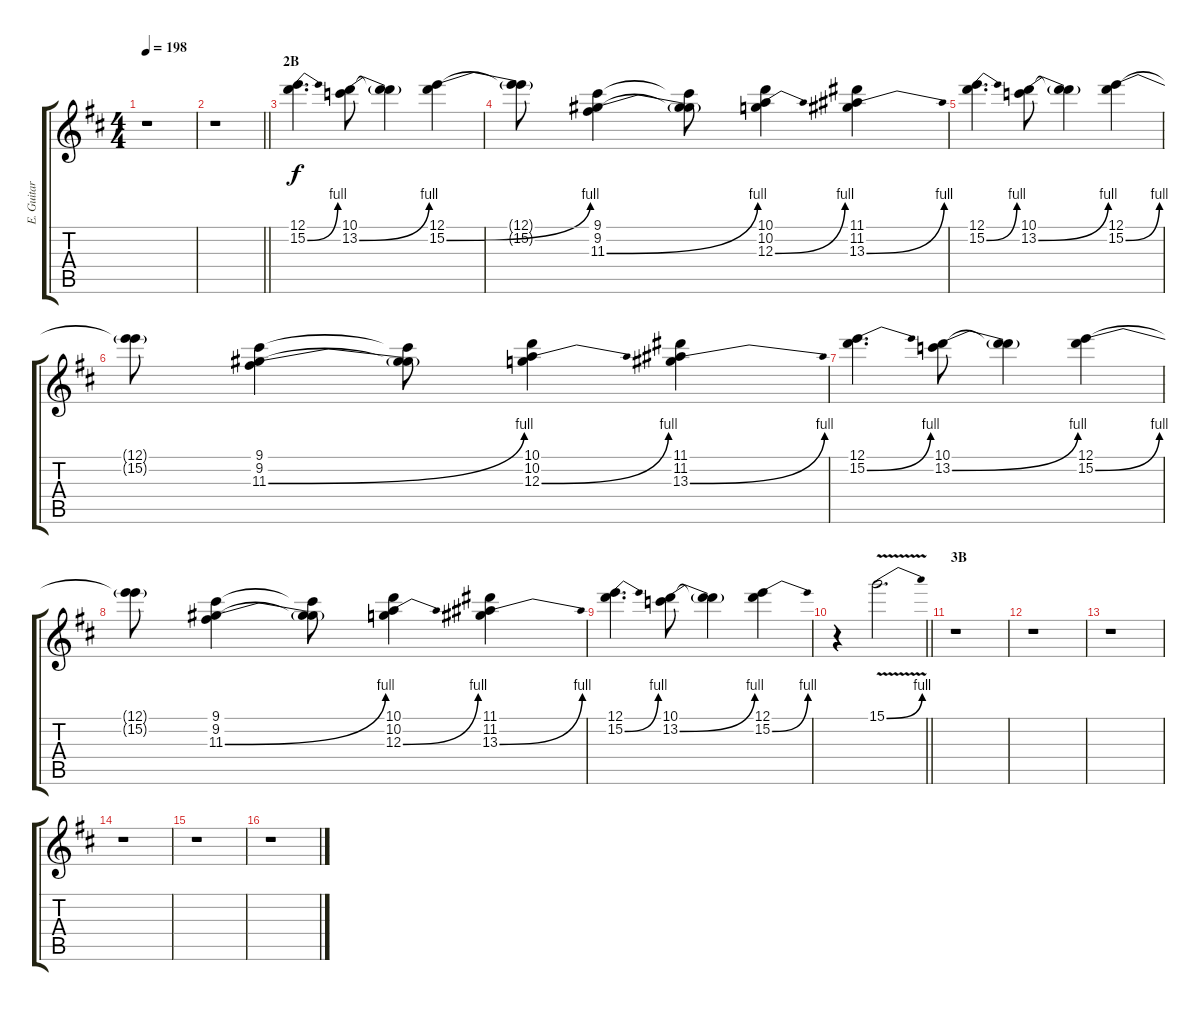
\track ("E. Guitar II" "E. Guitar ") {instrument overdrivenguitar}
\staff {score tabs}
\tuning (E4 B3 G3 D3 A2 E2) {hide}
\ts (4 4)
\tempo 198
\clef g2
\ks d
r.1{dy f} |
\barLineRight lightlight
r.1 |
\section ("" "2B")
(12.1 15.2{be (bend 0 0 60 4)}).4{d} (10.1 13.2{be (bend 0 0 60 4)}).8 (10.1{t} 13.2{t}).4 (12.1 15.2{be (bend 0 0 60 4)}).4 |
(12.1{t} 15.2{t}).8 (9.1 9.2 11.3{be (bend 0 0 60 4)}).4 (9.1{t} 9.2{t} 11.3{t}).8 (10.1 10.2 12.3{be (bend 0 0 60 4)}).4 (11.1 11.2 13.3{be (bend 0 0 60 4)}).4 |
(12.1 15.2{be (bend 0 0 60 4)}).4{d} (10.1 13.2{be (bend 0 0 60 4)}).8 (10.1{t} 13.2{t}).4 (12.1 15.2{be (bend 0 0 60 4)}).4 |
(12.1{t} 15.2{t}).8 (9.1 9.2 11.3{be (bend 0 0 60 4)}).4 (9.1{t} 9.2{t} 11.3{t}).8 (10.1 10.2 12.3{be (bend 0 0 60 4)}).4 (11.1 11.2 13.3{be (bend 0 0 60 4)}).4 |
(12.1 15.2{be (bend 0 0 60 4)}).4{d} (10.1 13.2{be (bend 0 0 60 4)}).8 (10.1{t} 13.2{t}).4 (12.1 15.2{be (bend 0 0 60 4)}).4 |
(12.1{t} 15.2{t}).8 (9.1 9.2 11.3{be (bend 0 0 60 4)}).4 (9.1{t} 9.2{t} 11.3{t}).8 (10.1 10.2 12.3{be (bend 0 0 60 4)}).4 (11.1 11.2 13.3{be (bend 0 0 60 4)}).4 |
(12.1 15.2{be (bend 0 0 60 4)}).4{d} (10.1 13.2{be (bend 0 0 60 4)}).8 (10.1{t} 13.2{t}).4 (12.1 15.2{be (bend 0 0 60 4)}).4 |
\barLineRight lightlight
r.4 15.1{be (bend 0 0 60 4) v}.2{d} |
\section ("" "3B")
r.1 |
r.1 |
r.1 |
r.1 |
r.1 |
r.1
